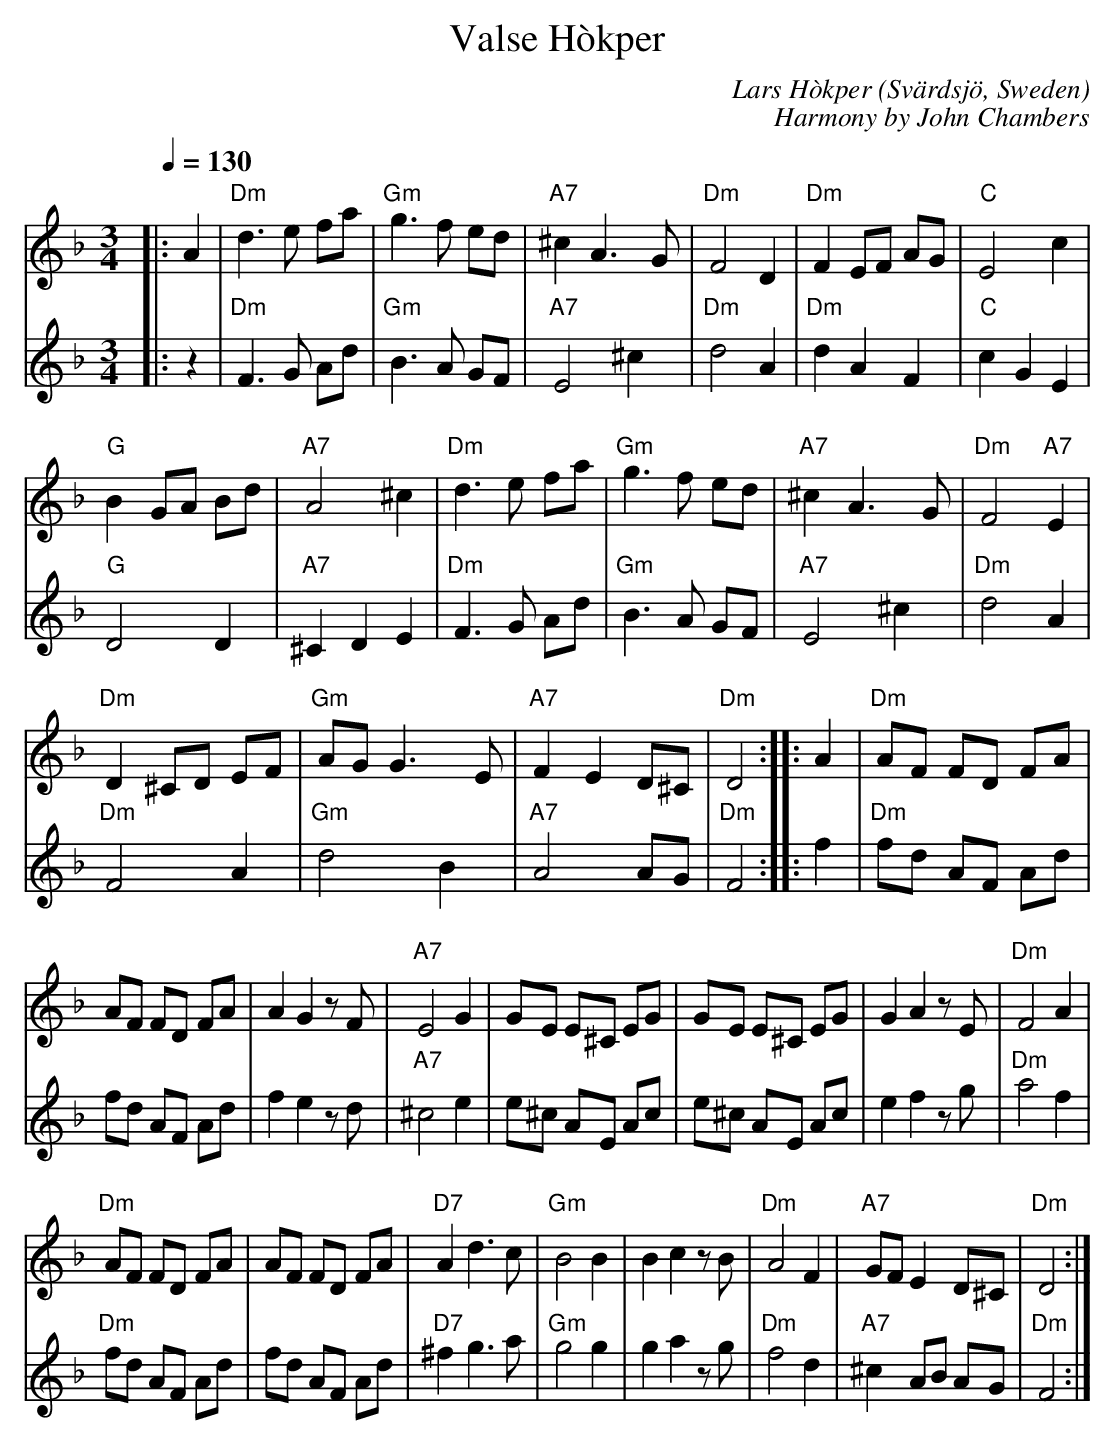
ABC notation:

X:1
T:Valse H\`okper
C:Lars H\`okper (Sv\"ardsj\"o, Sweden)
C:Harmony by John Chambers
Q:1/4=130
M:3/4
L:1/8
K:F
V:1
|: A2 |"Dm"d3 e fa | "Gm"g3 f ed | "A7"^c2 A3 G | "Dm"F4 D2 | "Dm"F2 EF AG | "C"E4 c2 |
"G"B2 GA Bd | "A7"A4 ^c2 | "Dm"d3 e fa | "Gm"g3 f ed | "A7"^c2 A3 G | "Dm"F4 "A7"E2 |
"Dm"D2 ^CD EF | "Gm"AG G3 E | "A7"F2 E2 D^C | "Dm"D4 :: A2 | "Dm"AF FD FA |
AF FD FA | A2 G2 zF | "A7"E4 G2 | GE E^C EG | GE E^C EG | G2 A2 zE | "Dm"F4 A2 |
"Dm"AF FD FA | AF FD FA | "D7"A2 d3 c | "Gm"B4 B2 | B2 c2 zB | "Dm"A4 F2 | "A7"GF E2 D^C | "Dm"D4 :|
V:2
|: z2 |"Dm"F3 G Ad | "Gm"B3 A GF | "A7"E4 ^c2 | "Dm"d4 A2 | "Dm"d2 A2 F2 | "C"c2 G2 E2 |
"G"D4 D2 | "A7"^C2 D2 E2| "Dm"F3 G Ad | "Gm"B3 A GF | "A7"E4 ^c2 | "Dm"d4 A2 |
"Dm"F4 A2 | "Gm"d4 B2 | "A7"A4 AG | "Dm"F4 :: f2 | "Dm"fd AF Ad |
fd AF Ad | f2 e2 zd | "A7"^c4 e2| e^c AE Ac | e^c AE Ac | e2 f2 zg | "Dm"a4 f2 |
"Dm"fd AF Ad | fd AF Ad | "D7"^f2 g3 a | "Gm"g4 g2 | g2 a2 zg | "Dm"f4 d2 | "A7"^c2 AB AG | "Dm"F4 :|
